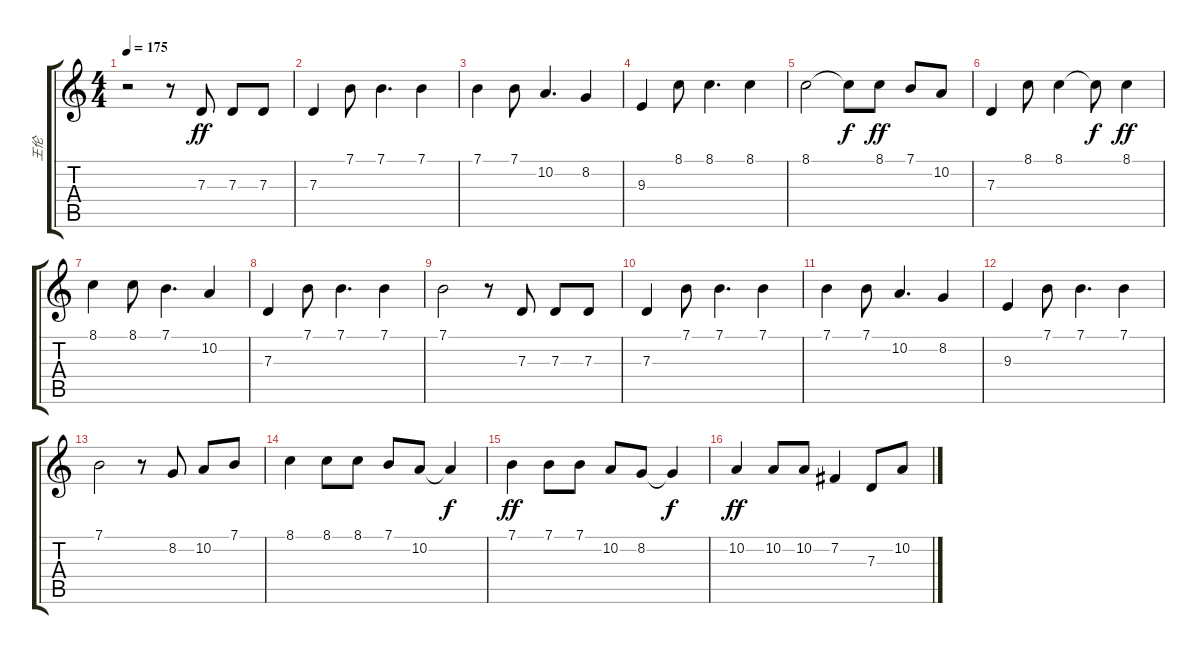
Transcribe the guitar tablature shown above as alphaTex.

\track ("王伦" "王伦") {instrument flute}
\staff {score tabs}
\tuning (E4 B3 G3 D3 A2 E2) {hide}
\ts (4 4)
\tempo 175
\clef g2
\ks c
r.2{dy ff} r.8 7.3.8 7.3.8 7.3.8 |
7.3.4 7.1.8 7.1.4{d} 7.1.4 |
7.1.4 7.1.8 10.2.4{d} 8.2.4 |
9.3.4 8.1.8 8.1.4{d} 8.1.4 |
8.1.2 8.1{t}.8{dy f} 8.1.8{dy ff} 7.1.8 10.2.8 |
7.3.4 8.1.8 8.1.4 8.1{t}.8{dy f} 8.1.4{dy ff} |
8.1.4 8.1.8 7.1.4{d} 10.2.4 |
7.3.4 7.1.8 7.1.4{d} 7.1.4 |
7.1.2 r.8 7.3.8 7.3.8 7.3.8 |
7.3.4 7.1.8 7.1.4{d} 7.1.4 |
7.1.4 7.1.8 10.2.4{d} 8.2.4 |
9.3.4 7.1.8 7.1.4{d} 7.1.4 |
7.1.2 r.8 8.2.8 10.2.8 7.1.8 |
8.1.4 8.1.8 8.1.8 7.1.8 10.2.8 10.2{t}.4{dy f} |
7.1.4{dy ff} 7.1.8 7.1.8 10.2.8 8.2.8 8.2{t}.4{dy f} |
10.2.4{dy ff} 10.2.8 10.2.8 7.2.4 7.3.8 10.2.8
